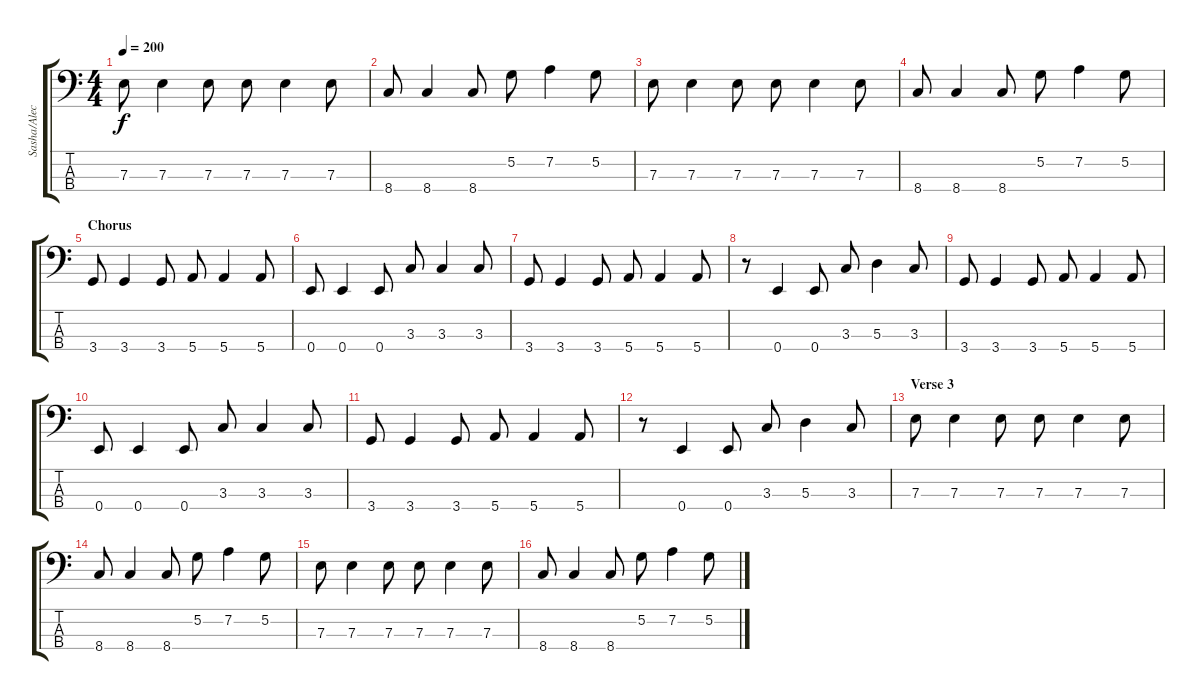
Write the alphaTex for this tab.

\track ("Sasha/Alec" "Sasha/Alec") {instrument electricbasspick}
\staff {score tabs}
\tuning (G2 D2 A1 E1) {hide}
\ts (4 4)
\tempo 200
\clef f4
\ks c
7.3.8{dy f} 7.3.4 7.3.8 7.3.8 7.3.4 7.3.8 |
8.4.8 8.4.4 8.4.8 5.2.8 7.2.4 5.2.8 |
7.3.8 7.3.4 7.3.8 7.3.8 7.3.4 7.3.8 |
8.4.8 8.4.4 8.4.8 5.2.8 7.2.4 5.2.8 |
\section ("" "Chorus")
3.4.8 3.4.4 3.4.8 5.4.8 5.4.4 5.4.8 |
0.4.8 0.4.4 0.4.8 3.3.8 3.3.4 3.3.8 |
3.4.8 3.4.4 3.4.8 5.4.8 5.4.4 5.4.8 |
r.8 0.4.4 0.4.8 3.3.8 5.3.4 3.3.8 |
3.4.8 3.4.4 3.4.8 5.4.8 5.4.4 5.4.8 |
0.4.8 0.4.4 0.4.8 3.3.8 3.3.4 3.3.8 |
3.4.8 3.4.4 3.4.8 5.4.8 5.4.4 5.4.8 |
r.8 0.4.4 0.4.8 3.3.8 5.3.4 3.3.8 |
\section ("" "Verse 3")
7.3.8 7.3.4 7.3.8 7.3.8 7.3.4 7.3.8 |
8.4.8 8.4.4 8.4.8 5.2.8 7.2.4 5.2.8 |
7.3.8 7.3.4 7.3.8 7.3.8 7.3.4 7.3.8 |
8.4.8 8.4.4 8.4.8 5.2.8 7.2.4 5.2.8
